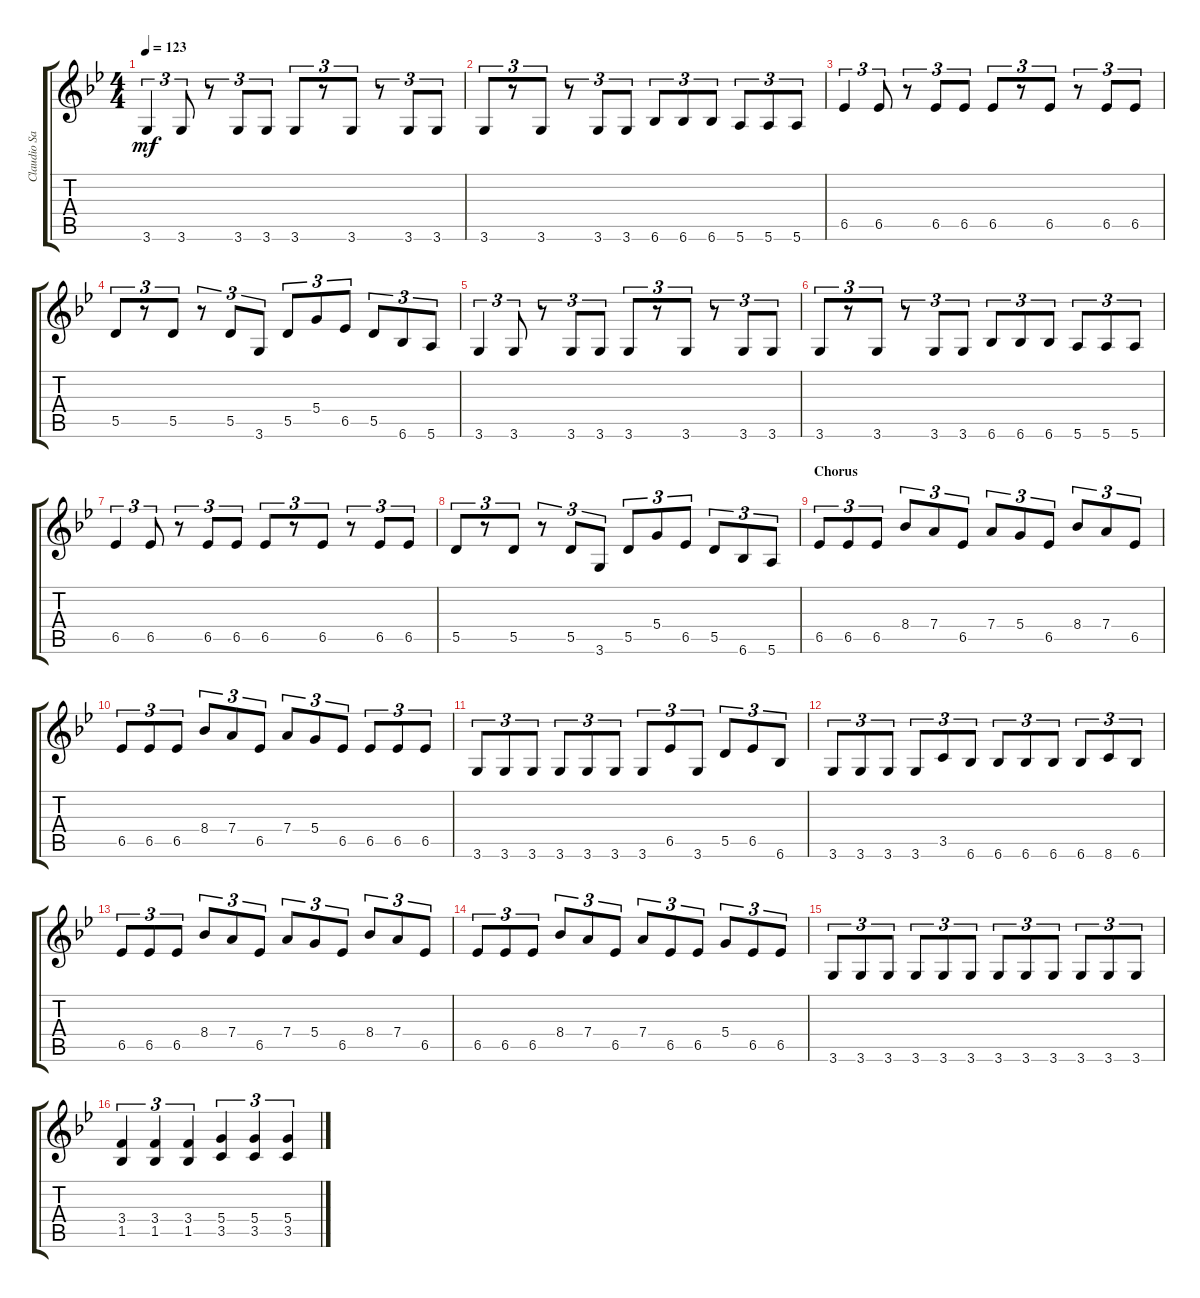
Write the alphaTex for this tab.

\track ("Claudio Sanchez" "Claudio Sa") {instrument distortionguitar}
\staff {score tabs}
\tuning (E4 B3 G3 D3 A2 E2) {hide}
\ts (4 4)
\tempo 123
\clef g2
\ks gminor
3.6.4{tu (3 2) dy mf} 3.6.8{tu (3 2)} r.8{tu (3 2)} 3.6.8{tu (3 2)} 3.6.8{tu (3 2)} 3.6.8{tu (3 2)} r.8{tu (3 2)} 3.6.8{tu (3 2)} r.8{tu (3 2)} 3.6.8{tu (3 2)} 3.6.8{tu (3 2)} |
3.6.8{tu (3 2)} r.8{tu (3 2)} 3.6.8{tu (3 2)} r.8{tu (3 2)} 3.6.8{tu (3 2)} 3.6.8{tu (3 2)} 6.6.8{tu (3 2)} 6.6.8{tu (3 2)} 6.6.8{tu (3 2)} 5.6.8{tu (3 2)} 5.6.8{tu (3 2)} 5.6.8{tu (3 2)} |
6.5.4{tu (3 2)} 6.5.8{tu (3 2)} r.8{tu (3 2)} 6.5.8{tu (3 2)} 6.5.8{tu (3 2)} 6.5.8{tu (3 2)} r.8{tu (3 2)} 6.5.8{tu (3 2)} r.8{tu (3 2)} 6.5.8{tu (3 2)} 6.5.8{tu (3 2)} |
5.5.8{tu (3 2)} r.8{tu (3 2)} 5.5.8{tu (3 2)} r.8{tu (3 2)} 5.5.8{tu (3 2)} 3.6.8{tu (3 2)} 5.5.8{tu (3 2)} 5.4.8{tu (3 2)} 6.5.8{tu (3 2)} 5.5.8{tu (3 2)} 6.6.8{tu (3 2)} 5.6.8{tu (3 2)} |
3.6.4{tu (3 2)} 3.6.8{tu (3 2)} r.8{tu (3 2)} 3.6.8{tu (3 2)} 3.6.8{tu (3 2)} 3.6.8{tu (3 2)} r.8{tu (3 2)} 3.6.8{tu (3 2)} r.8{tu (3 2)} 3.6.8{tu (3 2)} 3.6.8{tu (3 2)} |
3.6.8{tu (3 2)} r.8{tu (3 2)} 3.6.8{tu (3 2)} r.8{tu (3 2)} 3.6.8{tu (3 2)} 3.6.8{tu (3 2)} 6.6.8{tu (3 2)} 6.6.8{tu (3 2)} 6.6.8{tu (3 2)} 5.6.8{tu (3 2)} 5.6.8{tu (3 2)} 5.6.8{tu (3 2)} |
6.5.4{tu (3 2)} 6.5.8{tu (3 2)} r.8{tu (3 2)} 6.5.8{tu (3 2)} 6.5.8{tu (3 2)} 6.5.8{tu (3 2)} r.8{tu (3 2)} 6.5.8{tu (3 2)} r.8{tu (3 2)} 6.5.8{tu (3 2)} 6.5.8{tu (3 2)} |
5.5.8{tu (3 2)} r.8{tu (3 2)} 5.5.8{tu (3 2)} r.8{tu (3 2)} 5.5.8{tu (3 2)} 3.6.8{tu (3 2)} 5.5.8{tu (3 2)} 5.4.8{tu (3 2)} 6.5.8{tu (3 2)} 5.5.8{tu (3 2)} 6.6.8{tu (3 2)} 5.6.8{tu (3 2)} |
\section ("" "Chorus")
6.5.8{tu (3 2)} 6.5.8{tu (3 2)} 6.5.8{tu (3 2)} 8.4.8{tu (3 2)} 7.4.8{tu (3 2)} 6.5.8{tu (3 2)} 7.4.8{tu (3 2)} 5.4.8{tu (3 2)} 6.5.8{tu (3 2)} 8.4.8{tu (3 2)} 7.4.8{tu (3 2)} 6.5.8{tu (3 2)} |
6.5.8{tu (3 2)} 6.5.8{tu (3 2)} 6.5.8{tu (3 2)} 8.4.8{tu (3 2)} 7.4.8{tu (3 2)} 6.5.8{tu (3 2)} 7.4.8{tu (3 2)} 5.4.8{tu (3 2)} 6.5.8{tu (3 2)} 6.5.8{tu (3 2)} 6.5.8{tu (3 2)} 6.5.8{tu (3 2)} |
3.6.8{tu (3 2)} 3.6.8{tu (3 2)} 3.6.8{tu (3 2)} 3.6.8{tu (3 2)} 3.6.8{tu (3 2)} 3.6.8{tu (3 2)} 3.6.8{tu (3 2)} 6.5.8{tu (3 2)} 3.6.8{tu (3 2)} 5.5.8{tu (3 2)} 6.5.8{tu (3 2)} 6.6.8{tu (3 2)} |
3.6.8{tu (3 2)} 3.6.8{tu (3 2)} 3.6.8{tu (3 2)} 3.6.8{tu (3 2)} 3.5.8{tu (3 2)} 6.6.8{tu (3 2)} 6.6.8{tu (3 2)} 6.6.8{tu (3 2)} 6.6.8{tu (3 2)} 6.6.8{tu (3 2)} 8.6.8{tu (3 2)} 6.6.8{tu (3 2)} |
6.5.8{tu (3 2)} 6.5.8{tu (3 2)} 6.5.8{tu (3 2)} 8.4.8{tu (3 2)} 7.4.8{tu (3 2)} 6.5.8{tu (3 2)} 7.4.8{tu (3 2)} 5.4.8{tu (3 2)} 6.5.8{tu (3 2)} 8.4.8{tu (3 2)} 7.4.8{tu (3 2)} 6.5.8{tu (3 2)} |
6.5.8{tu (3 2)} 6.5.8{tu (3 2)} 6.5.8{tu (3 2)} 8.4.8{tu (3 2)} 7.4.8{tu (3 2)} 6.5.8{tu (3 2)} 7.4.8{tu (3 2)} 6.5.8{tu (3 2)} 6.5.8{tu (3 2)} 5.4.8{tu (3 2)} 6.5.8{tu (3 2)} 6.5.8{tu (3 2)} |
3.6.8{tu (3 2)} 3.6.8{tu (3 2)} 3.6.8{tu (3 2)} 3.6.8{tu (3 2)} 3.6.8{tu (3 2)} 3.6.8{tu (3 2)} 3.6.8{tu (3 2)} 3.6.8{tu (3 2)} 3.6.8{tu (3 2)} 3.6.8{tu (3 2)} 3.6.8{tu (3 2)} 3.6.8{tu (3 2)} |
(3.4 1.5).4{tu (3 2)} (3.4 1.5).4{tu (3 2)} (3.4 1.5).4{tu (3 2)} (5.4 3.5).4{tu (3 2)} (5.4 3.5).4{tu (3 2)} (5.4 3.5).4{tu (3 2)}
